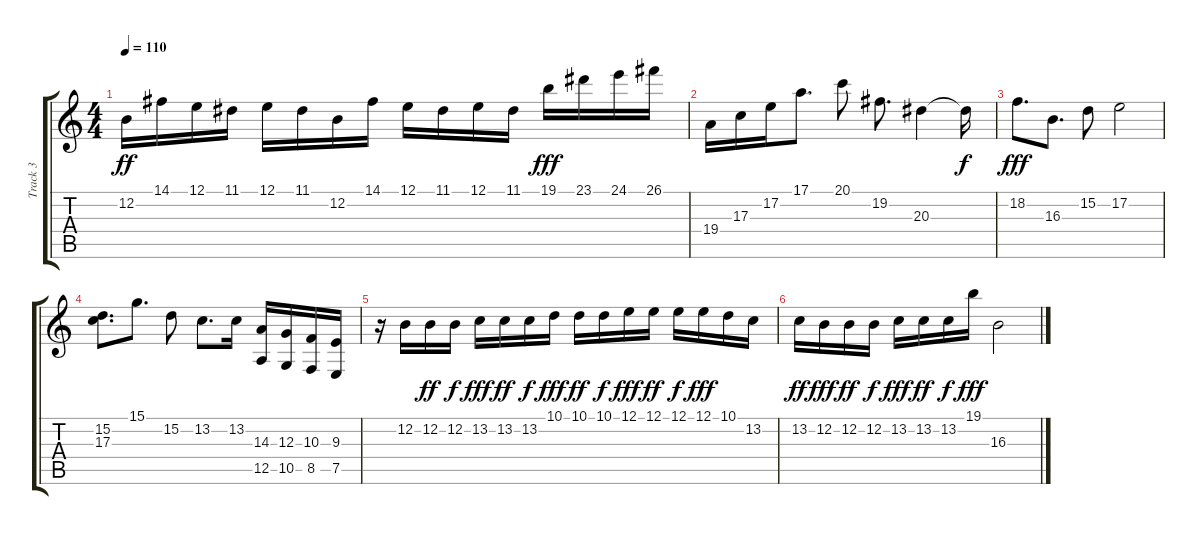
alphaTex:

\track ("Track 3" "Track 3") {instrument stringensemble1}
\staff {score tabs}
\tuning (E4 B3 G3 D3 A2 E2) {hide}
\ts (4 4)
\tempo 110
\clef g2
\ks c
12.2.16{dy ff} 14.1.16 12.1.16 11.1.16 12.1.16 11.1.16 12.2.16 14.1.16 12.1.16 11.1.16 12.1.16 11.1.16 19.1.16{dy fff} 23.1.16 24.1.16 26.1.16 |
19.4.16 17.3.16 17.2.16 17.1.8{d} 20.1.8 19.2.8{d} 20.3.4 20.3{t}.16{dy f} |
18.2.8{d dy fff} 16.3.8{d} 15.2.8 17.2.2 |
(15.2 17.3).8{d} 15.1.8{d} 15.2.8 13.2.8{d} 13.2.16 (14.3 12.5).16 (12.3 10.5).16 (10.3 8.5).16 (9.3 7.5).16 |
r.16 12.2.16 12.2.16{dy ff} 12.2.16{dy f} 13.2.16{dy fff} 13.2.16{dy ff} 13.2.16{dy f} 10.1.16{dy fff} 10.1.16{dy ff} 10.1.16{dy f} 12.1.16{dy fff} 12.1.16{dy ff} 12.1.16{dy f} 12.1.16{dy fff} 10.1.16 13.2.16 |
13.2.16{dy ff} 12.2.16{dy fff} 12.2.16{dy ff} 12.2.16{dy f} 13.2.16{dy fff} 13.2.16{dy ff} 13.2.16{dy f} 19.1.16{dy fff} 16.3.2
